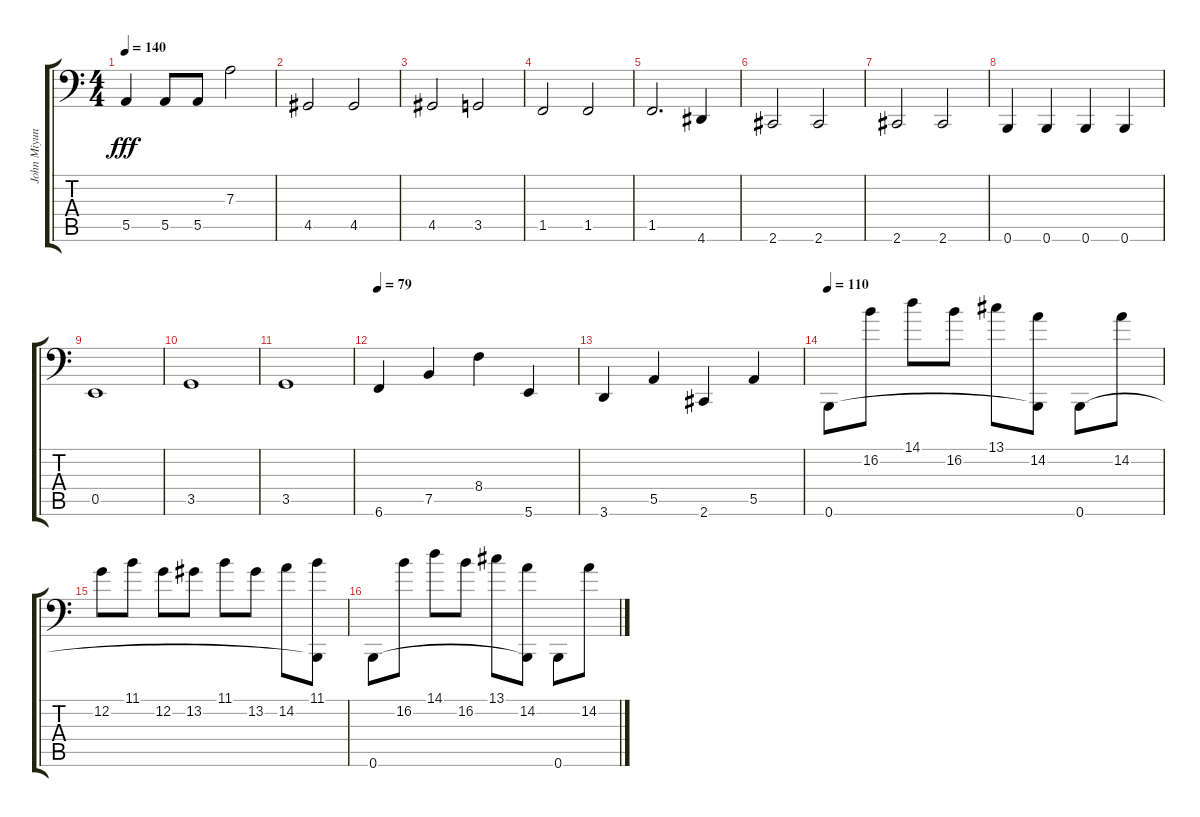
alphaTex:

\track ("John Miyung" "John Miyun") {instrument electricbassfinger}
\staff {score tabs}
\tuning (C3 G2 D2 A1 E1 B0) {hide}
\ts (4 4)
\tempo 140
\clef f4
\ks c
5.5{t}.4{dy fff} 5.5.8 5.5.8 7.3.2 |
4.5.2 4.5.2 |
4.5.2 3.5.2 |
1.5.2 1.5.2 |
1.5.2{d} 4.6.4 |
2.6.2 2.6.2 |
2.6.2 2.6.2 |
0.6.4 0.6.4 0.6.4 0.6.4 |
0.5.1 |
3.5.1 |
3.5.1 |
\tempo 79
6.6.4 7.5.4 8.4.4 5.6.4 |
3.6.4 5.5.4 2.6.4 5.5.4 |
\tempo 110
0.6.8 16.2.8 14.1.8 16.2.8 13.1.8 (14.2 0.6{t}).8 0.6.8 14.2.8 |
12.2.8 11.1.8 12.2.8 13.2.8 11.1.8 13.2.8 14.2.8 (11.1 0.6{t}).8 |
0.6.8 16.2.8 14.1.8 16.2.8 13.1.8 (14.2 0.6{t}).8 0.6.8 14.2.8
